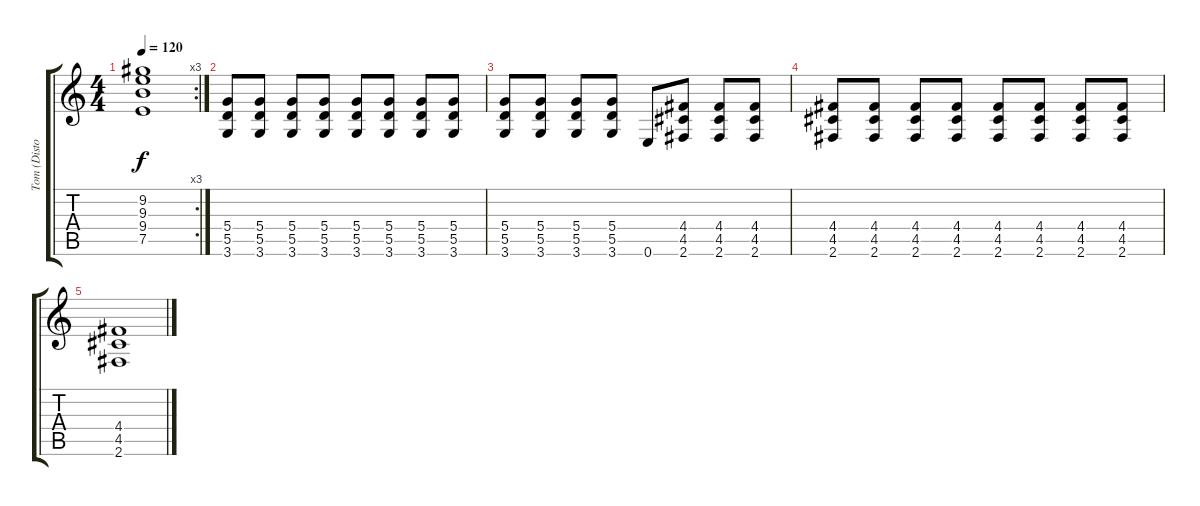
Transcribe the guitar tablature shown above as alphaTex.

\track ("Tom (Distortion Guitar)" "Tom (Disto") {instrument distortionguitar}
\staff {score tabs}
\tuning (E4 B3 G3 D3 A2 E2) {hide}
\rc 3
\ts (4 4)
\tempo 120
\clef g2
\ks c
(9.2 9.3 9.4 7.5).1{dy f} |
(5.4 5.5 3.6).8 (5.4 5.5 3.6).8 (5.4 5.5 3.6).8 (5.4 5.5 3.6).8 (5.4 5.5 3.6).8 (5.4 5.5 3.6).8 (5.4 5.5 3.6).8 (5.4 5.5 3.6).8 |
(5.4 5.5 3.6).8 (5.4 5.5 3.6).8 (5.4 5.5 3.6).8 (5.4 5.5 3.6).8 0.6.8 (4.4 4.5 2.6).8 (4.4 4.5 2.6).8 (4.4 4.5 2.6).8 |
(4.4 4.5 2.6).8 (4.4 4.5 2.6).8 (4.4 4.5 2.6).8 (4.4 4.5 2.6).8 (4.4 4.5 2.6).8 (4.4 4.5 2.6).8 (4.4 4.5 2.6).8 (4.4 4.5 2.6).8 |
(4.4 4.5 2.6).1
